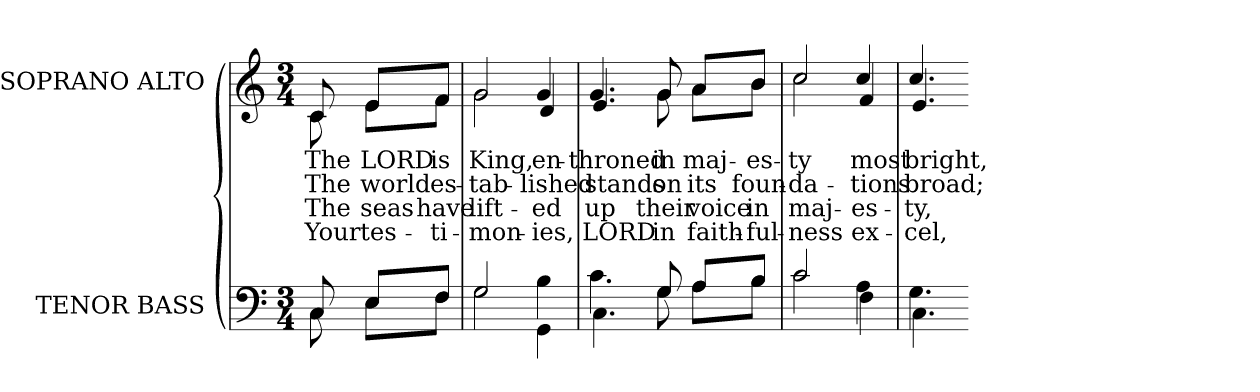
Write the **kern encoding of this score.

**kern	**kern	**text	**text	**text	**text
*part2	*part1	*part1	*part1	*part1	*part1
*staff2	*staff1	*staff1	*staff1	*staff1	*staff1
*I"TENOR BASS	*I"SOPRANO ALTO	*	*	*	*
*I'T. B.	*I'S. A.	*	*	*	*
!!LO:PB:g=z
*clefF4	*clefG2	*	*	*	*
*k[]	*k[]	*	*	*	*
*C:	*C:	*	*	*	*
*M3/4	*M3/4	*	*	*	*
=	=	=	=	=	=
*^	*	*	*	*	*
!	!	!LO:TX:b:cj:t=1	!	!	!	!
!	!	!LO:TX:b:cj:t=2	!	!	!	!
!	!	!LO:TX:b:cj:t=3	!	!	!	!
!	!	!LO:TX:b:cj:t=4	!	!	!	!
!	!	!	!LO:LY:b:color=#000000	!LO:LY:b:color=#000000	!LO:LY:b:color=#000000	!LO:LY:b:color=#000000
*	*	*^	*	*	*	*
8Ci/	8Ci\	8ci/	8ci\	The	The	The	Your
!	!	!	!	!LO:LY:b:color=#000000	!LO:LY:b:color=#000000	!LO:LY:b:color=#000000	!LO:LY:b:color=#000000
8Ei/L	8Ei\L	8ei/L	8ei\L	LORD	world	seas	tes-
!	!	!	!	!LO:LY:b:color=#000000	!LO:LY:b:color=#000000	!LO:LY:b:color=#000000	!LO:LY:b:color=#000000
8Fi/J	8Fi\J	8fi/J	8fi\J	is	es-	have	-ti-
=	=	=	=	=	=	=	=
!	!	!	!	!LO:LY:b:color=#000000	!LO:LY:b:color=#000000	!LO:LY:b:color=#000000	!LO:LY:b:color=#000000
2Gi/	2Gi\	2gi/	2gi\	King,	-tab-	lift-	-mon-
!	!	!	!	!LO:LY:b:color=#000000	!LO:LY:b:color=#000000	!LO:LY:b:color=#000000	!LO:LY:b:color=#000000
4Bi\	4GGi\	4gi/	4di/	en-	-lished	-ed	-ies,
=1	=1	=1	=1	=1	=1	=1	=1
!	!	!	!	!LO:LY:b:color=#000000	!LO:LY:b:color=#000000	!LO:LY:b:color=#000000	!LO:LY:b:color=#000000
4.ci\	4.Ci\	4.gi/	4.ei/	-throned	stands	up	LORD
!	!	!	!	!LO:LY:b:color=#000000	!LO:LY:b:color=#000000	!LO:LY:b:color=#000000	!LO:LY:b:color=#000000
8Gi/	8Gi\	8gi/	8gi\	in	on	their	in
!	!	!	!	!LO:LY:b:color=#000000	!LO:LY:b:color=#000000	!LO:LY:b:color=#000000	!LO:LY:b:color=#000000
8Ai/L	8Ai\L	8ai/L	8ai\L	maj-	its	voice	faith-
!	!	!	!	!LO:LY:b:color=#000000	!LO:LY:b:color=#000000	!LO:LY:b:color=#000000	!LO:LY:b:color=#000000
8Bi/J	8Bi\J	8bi/J	8bi\J	-es-	foun-	in	-ful-
=2	=2	=2	=2	=2	=2	=2	=2
!	!	!	!	!LO:LY:b:color=#000000	!LO:LY:b:color=#000000	!LO:LY:b:color=#000000	!LO:LY:b:color=#000000
2ci/	2ci\	2cci/	2cci\	-ty	-da-	maj-	-ness
!	!	!	!	!LO:LY:b:color=#000000	!LO:LY:b:color=#000000	!LO:LY:b:color=#000000	!LO:LY:b:color=#000000
4Ai\	4Fi\	4cci/	4fi/	most	-tions	-es-	ex-
=3	=3	=3	=3	=3	=3	=3	=3
!	!	!	!	!LO:LY:b:color=#000000	!LO:LY:b:color=#000000	!LO:LY:b:color=#000000	!LO:LY:b:color=#000000
4.Gi\	4.Ci\	4.cci/	4.ei/	bright,	broad;	-ty,	-cel,
*v	*v	*	*	*	*	*	*
*	*v	*v	*	*	*	*
=-	=-	=-	=-	=-	=-
*-	*-	*-	*-	*-	*-
